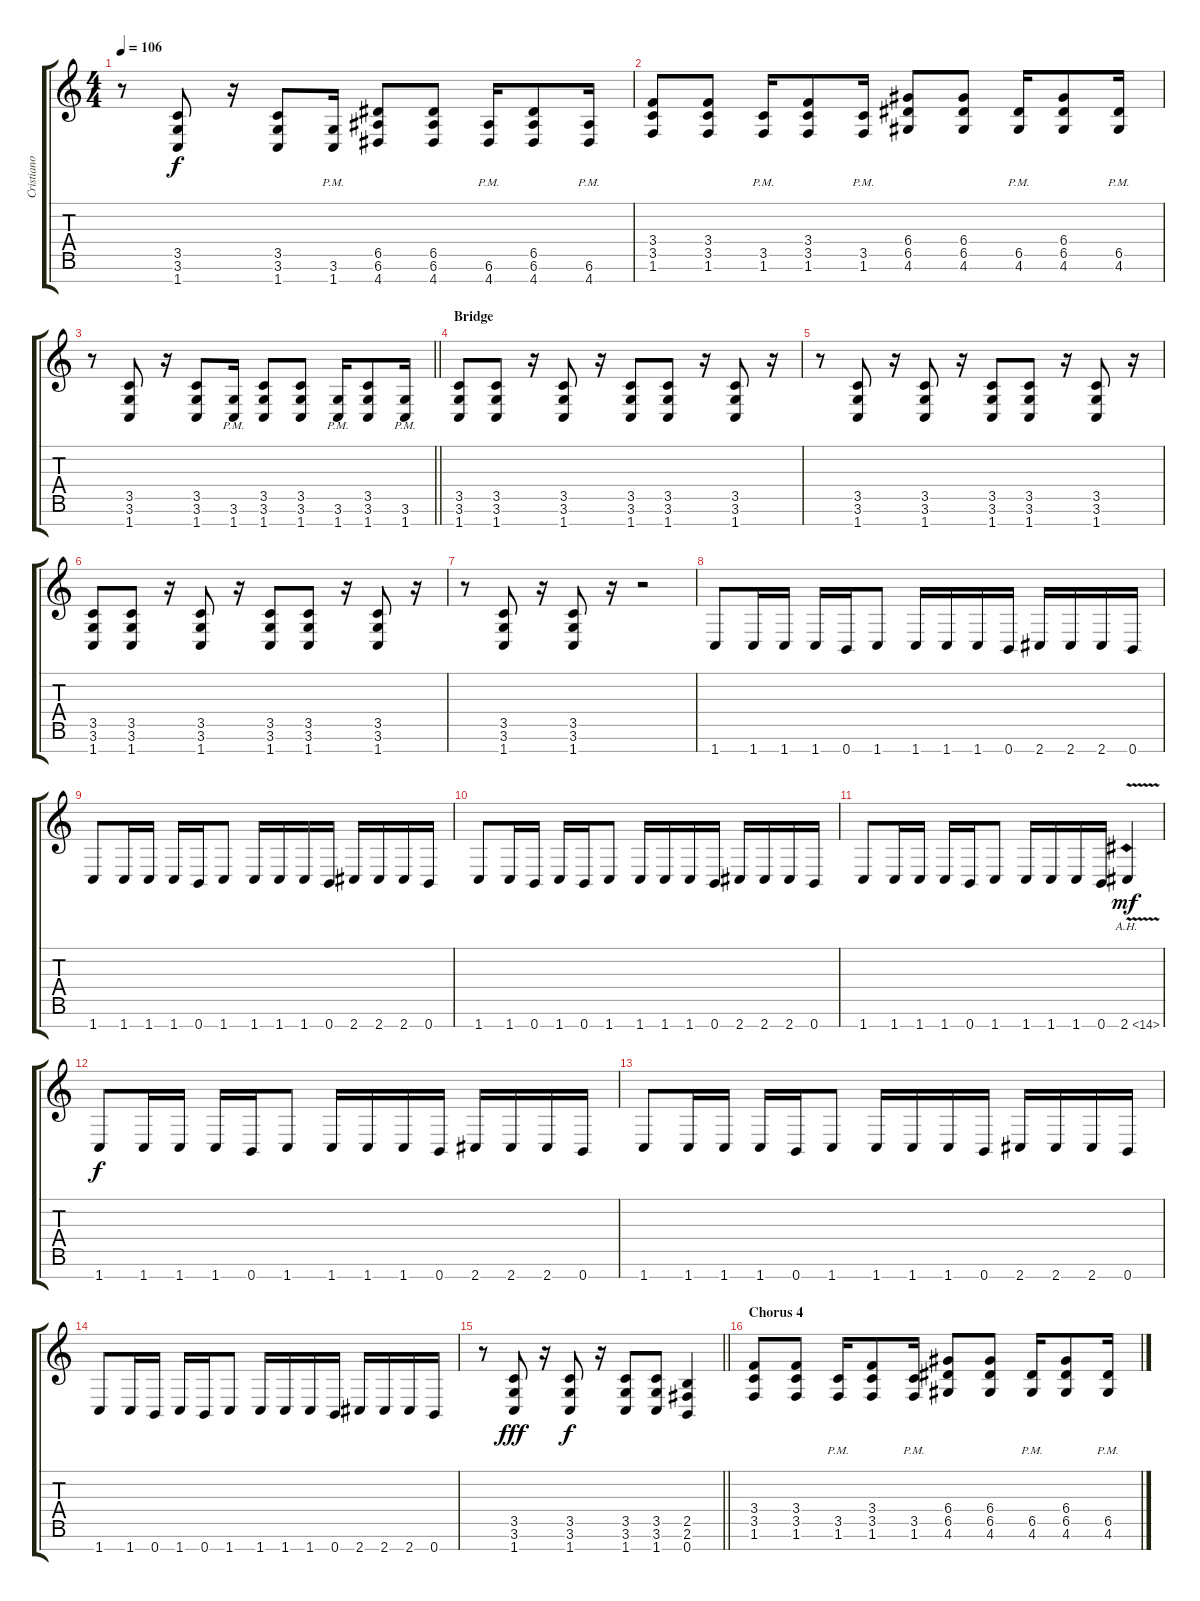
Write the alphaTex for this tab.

\track ("Cristiano" "Cristiano") {instrument distortionguitar}
\staff {score tabs}
\tuning (E4 B3 G3 D3 A2 E2 B1) {hide}
\ts (4 4)
\tempo 106
\clef g2
\ks c
r.8{dy f} (3.5 3.6 1.7).8 r.16 (3.5 3.6 1.7).8 (3.6{pm} 1.7).16 (6.5 6.6 4.7).8 (6.5 6.6 4.7).8 (6.6{pm} 4.7).16 (6.5 6.6 4.7).8 (6.6{pm} 4.7).16 |
(3.4 3.5 1.6).8 (3.4 3.5 1.6).8 (3.5{pm} 1.6).16 (3.4 3.5 1.6).8 (3.5{pm} 1.6).16 (6.4 6.5 4.6).8 (6.4 6.5 4.6).8 (6.5{pm} 4.6).16 (6.4 6.5 4.6).8 (6.5{pm} 4.6).16 |
\barLineRight lightlight
r.8 (3.5 3.6 1.7).8 r.16 (3.5 3.6 1.7).8 (3.6{pm} 1.7).16 (3.5 3.6 1.7).8 (3.5 3.6 1.7).8 (3.6{pm} 1.7).16 (3.5 3.6 1.7).8 (3.6{pm} 1.7).16 |
\section ("" "Bridge")
(3.5 3.6 1.7).8 (3.5 3.6 1.7).8 r.16 (3.5 3.6 1.7).8 r.16 (3.5 3.6 1.7).8 (3.5 3.6 1.7).8 r.16 (3.5 3.6 1.7).8 r.16 |
r.8 (3.5 3.6 1.7).8 r.16 (3.5 3.6 1.7).8 r.16 (3.5 3.6 1.7).8 (3.5 3.6 1.7).8 r.16 (3.5 3.6 1.7).8 r.16 |
(3.5 3.6 1.7).8 (3.5 3.6 1.7).8 r.16 (3.5 3.6 1.7).8 r.16 (3.5 3.6 1.7).8 (3.5 3.6 1.7).8 r.16 (3.5 3.6 1.7).8 r.16 |
r.8 (3.5 3.6 1.7).8 r.16 (3.5 3.6 1.7).8 r.16 r.2 |
1.7.8{balance 0} 1.7.16 1.7.16 1.7.16 0.7.16 1.7.8 1.7.16 1.7.16 1.7.16 0.7.16 2.7.16 2.7.16 2.7.16 0.7.16 |
1.7.8 1.7.16 1.7.16 1.7.16 0.7.16 1.7.8 1.7.16 1.7.16 1.7.16 0.7.16 2.7.16 2.7.16 2.7.16 0.7.16 |
1.7.8 1.7.16 0.7.16 1.7.16 0.7.16 1.7.8 1.7.16 1.7.16 1.7.16 0.7.16 2.7.16 2.7.16 2.7.16 0.7.16 |
1.7.8 1.7.16 1.7.16 1.7.16 0.7.16 1.7.8 1.7.16 1.7.16 1.7.16 0.7.16 2.7{ah 12 v}.4{dy mf} |
1.7.8{dy f} 1.7.16 1.7.16 1.7.16 0.7.16 1.7.8 1.7.16 1.7.16 1.7.16 0.7.16 2.7.16 2.7.16 2.7.16 0.7.16 |
1.7.8 1.7.16 1.7.16 1.7.16 0.7.16 1.7.8 1.7.16 1.7.16 1.7.16 0.7.16 2.7.16 2.7.16 2.7.16 0.7.16 |
1.7.8 1.7.16 0.7.16 1.7.16 0.7.16 1.7.8 1.7.16 1.7.16 1.7.16 0.7.16 2.7.16 2.7.16 2.7.16 0.7.16 |
\barLineRight lightlight
r.8 (3.5 3.6 1.7).8{dy fff} r.16 (3.5 3.6 1.7).8{dy f} r.16 (3.5 3.6 1.7).8 (3.5 3.6 1.7).8 (2.5 2.6 0.7).4 |
\section ("" "Chorus 4")
(3.4 3.5 1.6).8{volume 16 balance 8} (3.4 3.5 1.6).8 (3.5{pm} 1.6).16 (3.4 3.5 1.6).8 (3.5{pm} 1.6).16 (6.4 6.5 4.6).8 (6.4 6.5 4.6).8 (6.5{pm} 4.6).16 (6.4 6.5 4.6).8 (6.5{pm} 4.6).16
